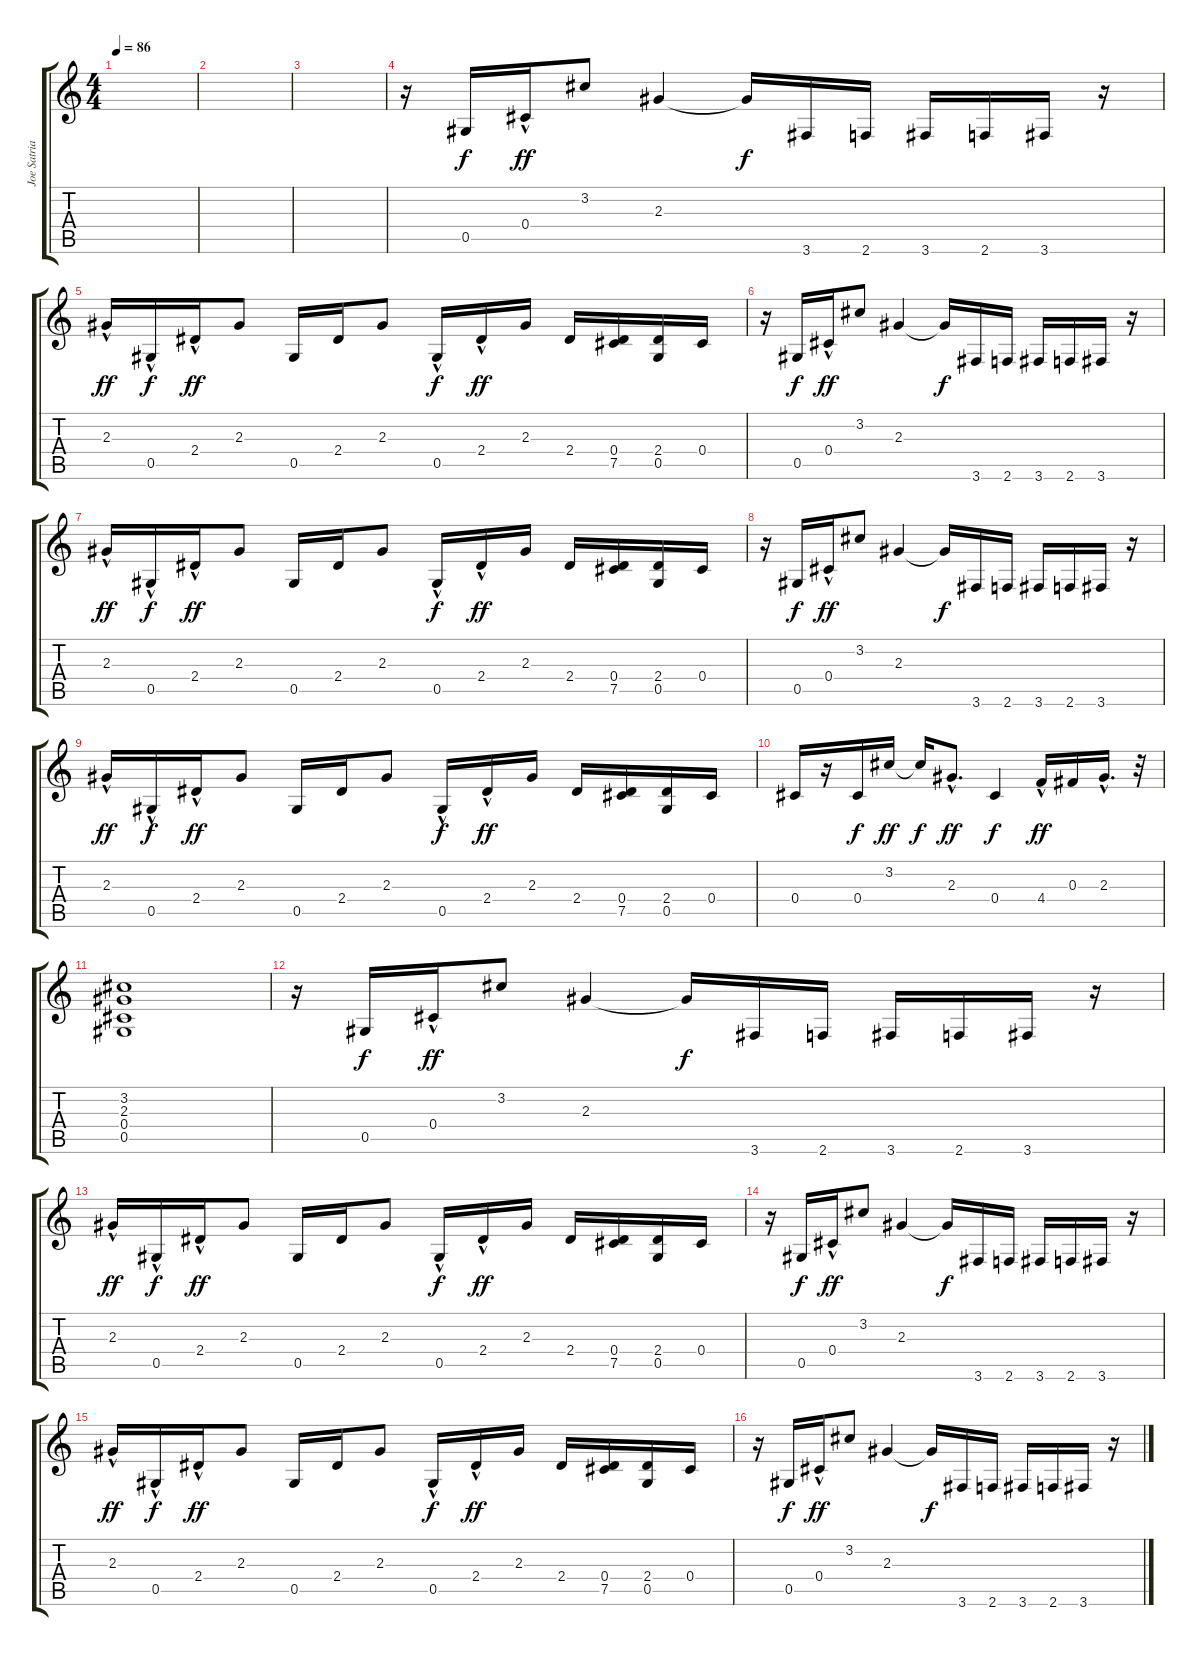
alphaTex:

\track ("Joe Satriani" "Joe Satria") {instrument acousticguitarsteel}
\staff {score tabs}
\tuning (Eb4 Bb3 Gb3 Db3 Ab2 Eb2) {hide}
\ts (4 4)
\tempo 86
\clef g2
\ks c
|
|
|
r.16 0.5.16 0.4{hac}.16{dy ff} 3.2.8 2.3.4 2.3{t}.16{dy f} 3.6.16 2.6.16 3.6.16 2.6.16 3.6.16 r.16 |
2.3{hac}.16{dy ff} 0.5{hac}.16{dy f} 2.4{hac}.16{dy ff} 2.3.8 0.5.16 2.4.16 2.3.8 0.5{hac}.16{dy f} 2.4{hac}.16{dy ff} 2.3.16 2.4.16 (0.4 7.5).16 (2.4 0.5).16 0.4.16 |
r.16 0.5.16{dy f} 0.4{hac}.16{dy ff} 3.2.8 2.3.4 2.3{t}.16{dy f} 3.6.16 2.6.16 3.6.16 2.6.16 3.6.16 r.16 |
2.3{hac}.16{dy ff} 0.5{hac}.16{dy f} 2.4{hac}.16{dy ff} 2.3.8 0.5.16 2.4.16 2.3.8 0.5{hac}.16{dy f} 2.4{hac}.16{dy ff} 2.3.16 2.4.16 (0.4 7.5).16 (2.4 0.5).16 0.4.16 |
r.16 0.5.16{dy f} 0.4{hac}.16{dy ff} 3.2.8 2.3.4 2.3{t}.16{dy f} 3.6.16 2.6.16 3.6.16 2.6.16 3.6.16 r.16 |
2.3{hac}.16{dy ff} 0.5{hac}.16{dy f} 2.4{hac}.16{dy ff} 2.3.8 0.5.16 2.4.16 2.3.8 0.5{hac}.16{dy f} 2.4{hac}.16{dy ff} 2.3.16 2.4.16 (0.4 7.5).16 (2.4 0.5).16 0.4.16 |
0.4.16 r.16 0.4.16{dy f} 3.2.16{dy ff} 3.2{t}.16{dy f} 2.3{hac}.8{d dy ff} 0.4.4{dy f} 4.4{hac}.16{dy ff} 0.3.16 2.3{hac}.16{d} r.32 |
(3.2 2.3 0.4 0.5).1 |
r.16 0.5.16{dy f} 0.4{hac}.16{dy ff} 3.2.8 2.3.4 2.3{t}.16{dy f} 3.6.16 2.6.16 3.6.16 2.6.16 3.6.16 r.16 |
2.3{hac}.16{dy ff} 0.5{hac}.16{dy f} 2.4{hac}.16{dy ff} 2.3.8 0.5.16 2.4.16 2.3.8 0.5{hac}.16{dy f} 2.4{hac}.16{dy ff} 2.3.16 2.4.16 (0.4 7.5).16 (2.4 0.5).16 0.4.16 |
r.16 0.5.16{dy f} 0.4{hac}.16{dy ff} 3.2.8 2.3.4 2.3{t}.16{dy f} 3.6.16 2.6.16 3.6.16 2.6.16 3.6.16 r.16 |
2.3{hac}.16{dy ff} 0.5{hac}.16{dy f} 2.4{hac}.16{dy ff} 2.3.8 0.5.16 2.4.16 2.3.8 0.5{hac}.16{dy f} 2.4{hac}.16{dy ff} 2.3.16 2.4.16 (0.4 7.5).16 (2.4 0.5).16 0.4.16 |
r.16 0.5.16{dy f} 0.4{hac}.16{dy ff} 3.2.8 2.3.4 2.3{t}.16{dy f} 3.6.16 2.6.16 3.6.16 2.6.16 3.6.16 r.16
